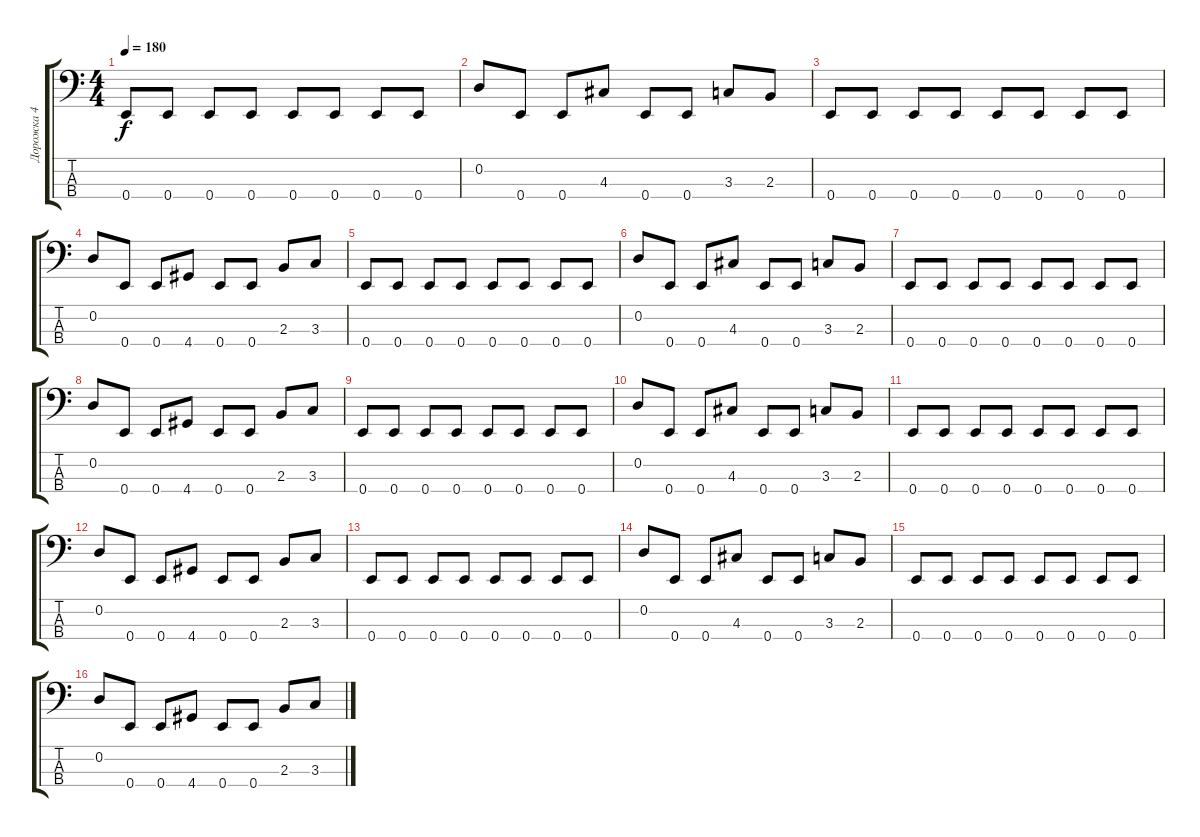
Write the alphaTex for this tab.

\track ("Дорожка 4" "Дорожка 4") {instrument electricbassfinger}
\staff {score tabs}
\tuning (G2 D2 A1 E1) {hide}
\ts (4 4)
\tempo 180
\clef f4
\ks c
0.4.8{dy f} 0.4.8 0.4.8 0.4.8 0.4.8 0.4.8 0.4.8 0.4.8 |
0.2.8 0.4.8 0.4.8 4.3.8 0.4.8 0.4.8 3.3.8 2.3.8 |
0.4.8 0.4.8 0.4.8 0.4.8 0.4.8 0.4.8 0.4.8 0.4.8 |
0.2.8 0.4.8 0.4.8 4.4.8 0.4.8 0.4.8 2.3.8 3.3.8 |
0.4.8 0.4.8 0.4.8 0.4.8 0.4.8 0.4.8 0.4.8 0.4.8 |
0.2.8 0.4.8 0.4.8 4.3.8 0.4.8 0.4.8 3.3.8 2.3.8 |
0.4.8 0.4.8 0.4.8 0.4.8 0.4.8 0.4.8 0.4.8 0.4.8 |
0.2.8 0.4.8 0.4.8 4.4.8 0.4.8 0.4.8 2.3.8 3.3.8 |
0.4.8 0.4.8 0.4.8 0.4.8 0.4.8 0.4.8 0.4.8 0.4.8 |
0.2.8 0.4.8 0.4.8 4.3.8 0.4.8 0.4.8 3.3.8 2.3.8 |
0.4.8 0.4.8 0.4.8 0.4.8 0.4.8 0.4.8 0.4.8 0.4.8 |
0.2.8 0.4.8 0.4.8 4.4.8 0.4.8 0.4.8 2.3.8 3.3.8 |
0.4.8 0.4.8 0.4.8 0.4.8 0.4.8 0.4.8 0.4.8 0.4.8 |
0.2.8 0.4.8 0.4.8 4.3.8 0.4.8 0.4.8 3.3.8 2.3.8 |
0.4.8 0.4.8 0.4.8 0.4.8 0.4.8 0.4.8 0.4.8 0.4.8 |
0.2.8 0.4.8 0.4.8 4.4.8 0.4.8 0.4.8 2.3.8 3.3.8
